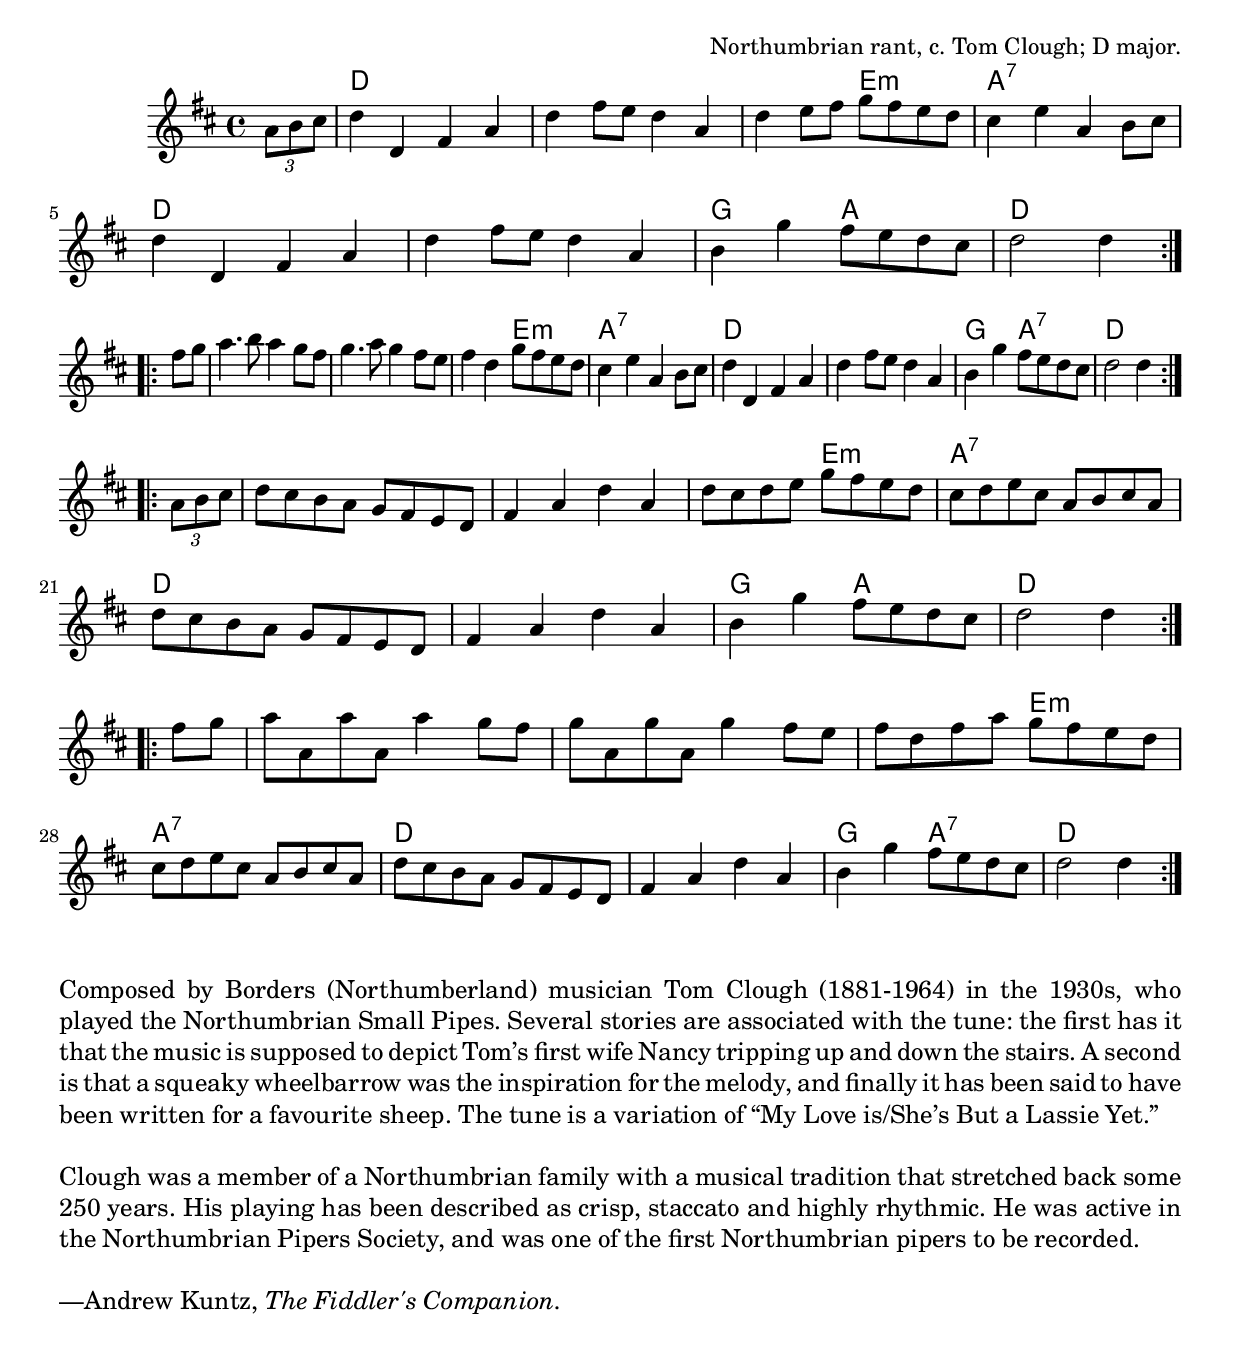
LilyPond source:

\version "2.18.2"
\include "util.ly"

\tocItem \markup "Nancy"

\score {
  <<
    \relative a' {
      \time 4/4
      \key d \major

      \repeat volta 2 {
        \partial 4 \tuplet 3/2 { a8 b cis } |
        d4 d, fis a |
        d4 fis8 e d4 a4 |
        d4 e8 fis g fis e d |
        cis4 e a, b8 cis |

        d4 d, fis a |
        d4 fis8 e d4 a4 |
        b4 g' fis8 e d cis |
        d2 d4
      }
      \break

      \repeat volta 2 {
        fis8 g |
        a4. b8 a4 g8 fis |
        g4. a8 g4 fis8 e |
        fis4 d g8 fis e d |
        cis4 e a, b8 cis |

        d4 d, fis a |
        d4 fis8 e d4 a4 |
        b4 g' fis8 e d cis |
        d2 d4
      }
      \break

      \repeat volta 2 {
        \tuplet 3/2 { a8 b cis } |
        d8 cis b a g fis e d |
        fis4 a d a |
        d8 cis d e g fis e d |
        cis8 d e cis a b cis a |

        d8 cis b a g fis e d |
        fis4 a d a |
        b g' fis8 e d cis |
        d2 d4
      }
      \break

      \repeat volta 2 {
        fis8 g |
        a8 a, a' a, a'4 g8 fis |
        g8 a, g' a, g'4 fis8 e |
        fis8 d fis a g fis e d |
        cis8 d e cis a b cis a |

        d8 cis b a g fis e d |
        fis4 a d a |
        b4 g' fis8 e d cis |
        d2 d4
      }
    }

    \new ChordNames {
      \chordmode {
        \time 4/4
        \set chordChanges = ##t

        \repeat volta 2 {
          \partial 4 s4 |
          d1 | d1 | d2 e2:m | a1:7 |
          d1 | d1 | g2 a2 | d2 d4
        }

        \repeat volta 2 {
          s4 |
          d1 | d1 | d2 e2:m | a1:7 |
          d1 | d1 | g2 a2:7 | d2 d4
        }

        \repeat volta 2 {
          s4 |
          d1 | d1 | d2 e2:m | a1:7 |
          d1 | d1 | g2 a2 | d2 d4
        }

        \repeat volta 2 {
          s4 |
          d1 | d1 | d2 e2:m | a1:7 |
          d1 | d1 | g2 a2:7 | d2 d4
        }
      }
    }

  >>

  \header {
    title = "Nancy"
    opus = "Northumbrian rant, c. Tom Clough; D major."
  }
}

\markuplist {
  \paragraph {
    Composed by Borders (Northumberland) musician Tom Clough (1881-1964) in the 1930s,
    who played the Northumbrian Small Pipes. Several stories are associated with the tune:
    the first has it that the music is supposed to depict Tom’s first wife Nancy tripping
    up and down the stairs. A second is that a squeaky wheelbarrow was the inspiration for
    the melody, and finally it has been said to have been written for a favourite sheep.
    The tune is a variation of “My Love is/She’s But a Lassie Yet.”
  }
  \paragraph {
    Clough was a member of a Northumbrian family with a musical tradition that stretched back some 250 years.
    His playing has been described as crisp, staccato and highly rhythmic. He was active in the Northumbrian
    Pipers Society, and was one of the first Northumbrian pipers to be recorded.
  }
  \paragraph {
    —Andrew Kuntz, \italic{The Fiddler's Companion.}
  }
}
